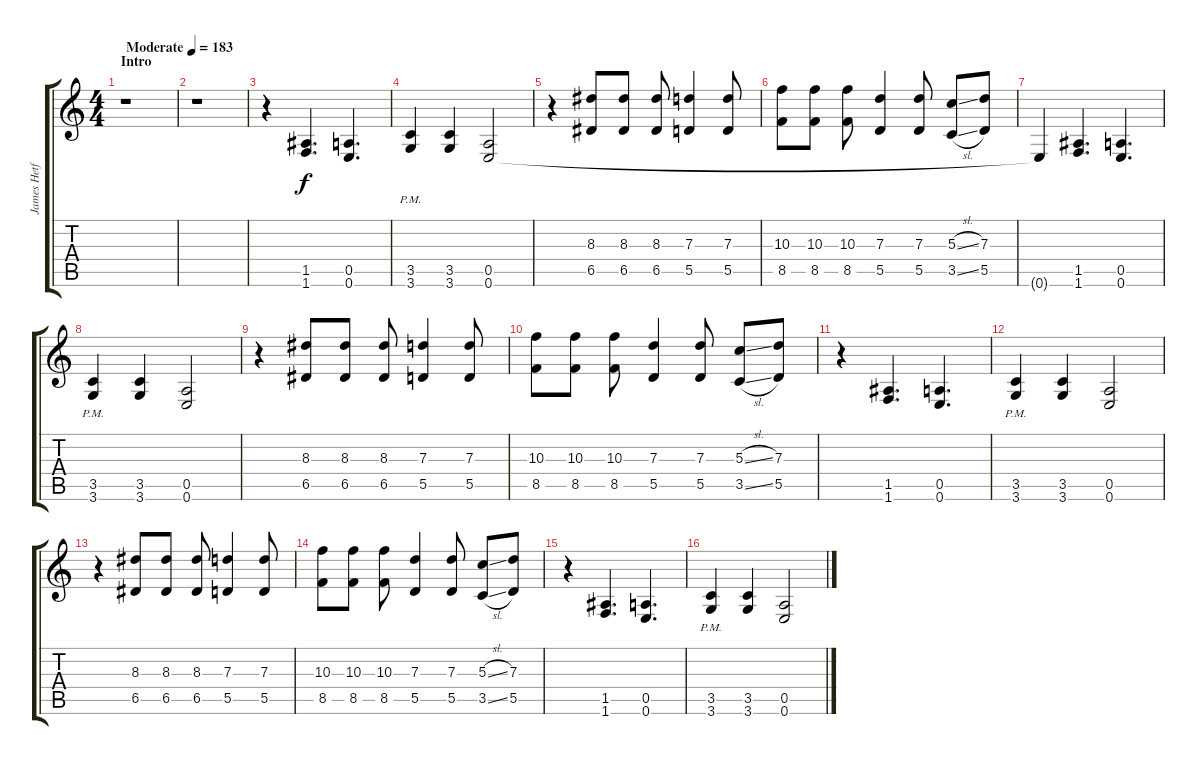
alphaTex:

\track ("James Hetfield" "James Hetf") {instrument distortionguitar}
\staff {score tabs}
\tuning (E4 B3 G3 D3 A2 E2) {hide}
\ts (4 4)
\section ("" "Intro")
\tempo (183 "Moderate")
\clef g2
\ks c
r.1{dy f instrument distortionguitar} |
r.1 |
r.4 (1.5 1.6).4{d} (0.5 0.6).4{d} |
(3.5{pm} 3.6{pm}).4 (3.5 3.6).4 (0.5 0.6).2 |
r.4 (8.3 6.5).8 (8.3 6.5).8 (8.3 6.5).8 (7.3 5.5).4 (7.3 5.5).8 |
(10.3 8.5).8 (10.3 8.5).8 (10.3 8.5).8 (7.3 5.5).4 (7.3 5.5).8 (5.3{sl} 3.5{sl}).8 (7.3 5.5).8 |
0.6{t}.4 (1.5 1.6).4{d} (0.5 0.6).4{d} |
(3.5{pm} 3.6{pm}).4 (3.5 3.6).4 (0.5 0.6).2 |
r.4 (8.3 6.5).8 (8.3 6.5).8 (8.3 6.5).8 (7.3 5.5).4 (7.3 5.5).8 |
(10.3 8.5).8 (10.3 8.5).8 (10.3 8.5).8 (7.3 5.5).4 (7.3 5.5).8 (5.3{sl} 3.5{sl}).8 (7.3 5.5).8 |
r.4 (1.5 1.6).4{d} (0.5 0.6).4{d} |
(3.5{pm} 3.6{pm}).4 (3.5 3.6).4 (0.5 0.6).2 |
r.4 (8.3 6.5).8 (8.3 6.5).8 (8.3 6.5).8 (7.3 5.5).4 (7.3 5.5).8 |
(10.3 8.5).8 (10.3 8.5).8 (10.3 8.5).8 (7.3 5.5).4 (7.3 5.5).8 (5.3{sl} 3.5{sl}).8 (7.3 5.5).8 |
r.4 (1.5 1.6).4{d} (0.5 0.6).4{d} |
(3.5{pm} 3.6{pm}).4 (3.5 3.6).4 (0.5 0.6).2
